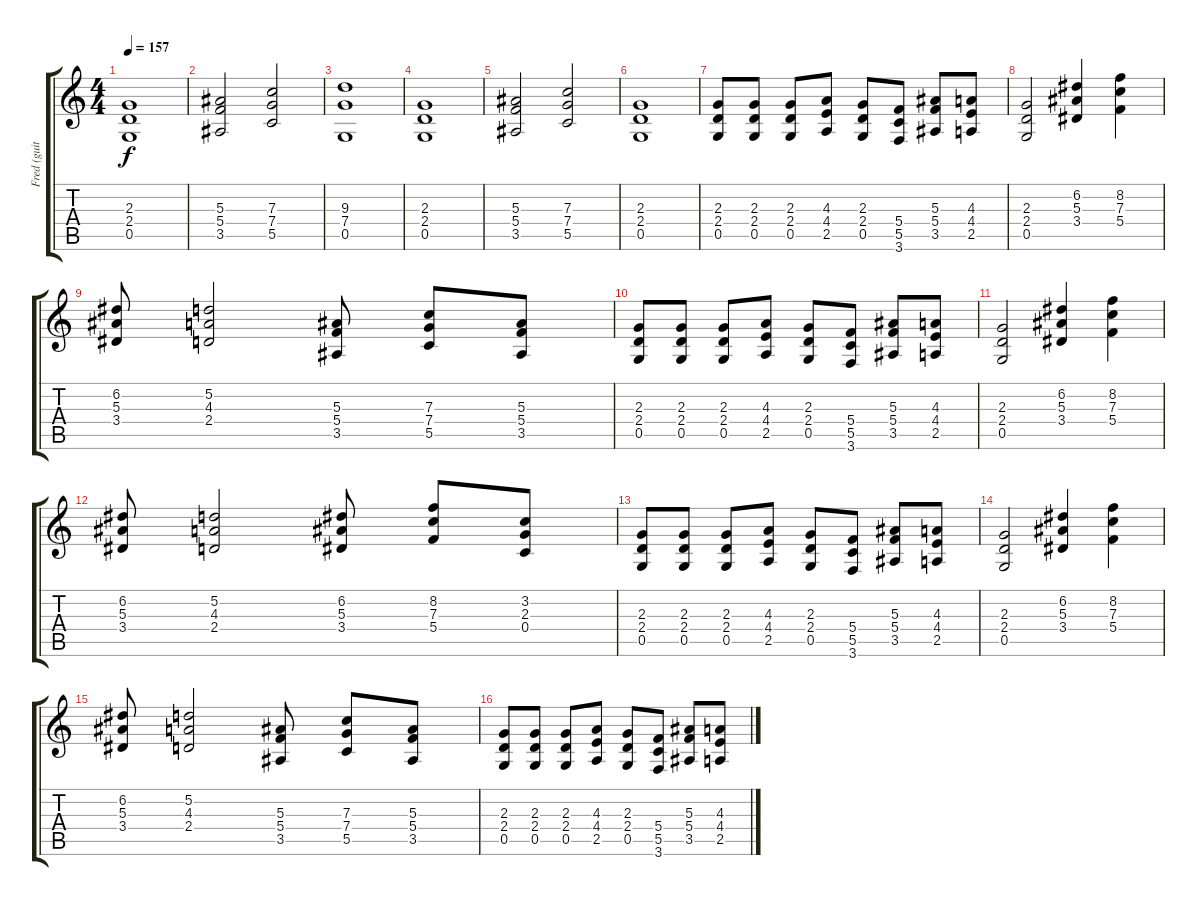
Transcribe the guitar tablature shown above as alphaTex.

\track ("Fred (guitar I)" "Fred (guit") {instrument distortionguitar}
\staff {score tabs}
\tuning (D4 A3 F3 C3 G2 D2) {hide}
\ts (4 4)
\tempo 157
\clef g2
\ks c
(2.3 2.4 0.5).1{dy f} |
(5.3 5.4 3.5).2 (7.3 7.4 5.5).2 |
(9.3 7.4 0.5).1 |
(2.3 2.4 0.5).1 |
(5.3 5.4 3.5).2 (7.3 7.4 5.5).2 |
(2.3 2.4 0.5).1 |
(2.3 2.4 0.5).8 (2.3 2.4 0.5).8 (2.3 2.4 0.5).8 (4.3 4.4 2.5).8 (2.3 2.4 0.5).8 (5.4 5.5 3.6).8 (5.3 5.4 3.5).8 (4.3 4.4 2.5).8 |
(2.3 2.4 0.5).2 (6.2 5.3 3.4).4 (8.2 7.3 5.4).4 |
(6.2 5.3 3.4).8 (5.2 4.3 2.4).2 (5.3 5.4 3.5).8 (7.3 7.4 5.5).8 (5.3 5.4 3.5).8 |
(2.3 2.4 0.5).8 (2.3 2.4 0.5).8 (2.3 2.4 0.5).8 (4.3 4.4 2.5).8 (2.3 2.4 0.5).8 (5.4 5.5 3.6).8 (5.3 5.4 3.5).8 (4.3 4.4 2.5).8 |
(2.3 2.4 0.5).2 (6.2 5.3 3.4).4 (8.2 7.3 5.4).4 |
(6.2 5.3 3.4).8 (5.2 4.3 2.4).2 (6.2 5.3 3.4).8 (8.2 7.3 5.4).8 (3.2 2.3 0.4).8 |
(2.3 2.4 0.5).8 (2.3 2.4 0.5).8 (2.3 2.4 0.5).8 (4.3 4.4 2.5).8 (2.3 2.4 0.5).8 (5.4 5.5 3.6).8 (5.3 5.4 3.5).8 (4.3 4.4 2.5).8 |
(2.3 2.4 0.5).2 (6.2 5.3 3.4).4 (8.2 7.3 5.4).4 |
(6.2 5.3 3.4).8 (5.2 4.3 2.4).2 (5.3 5.4 3.5).8 (7.3 7.4 5.5).8 (5.3 5.4 3.5).8 |
(2.3 2.4 0.5).8 (2.3 2.4 0.5).8 (2.3 2.4 0.5).8 (4.3 4.4 2.5).8 (2.3 2.4 0.5).8 (5.4 5.5 3.6).8 (5.3 5.4 3.5).8 (4.3 4.4 2.5).8
